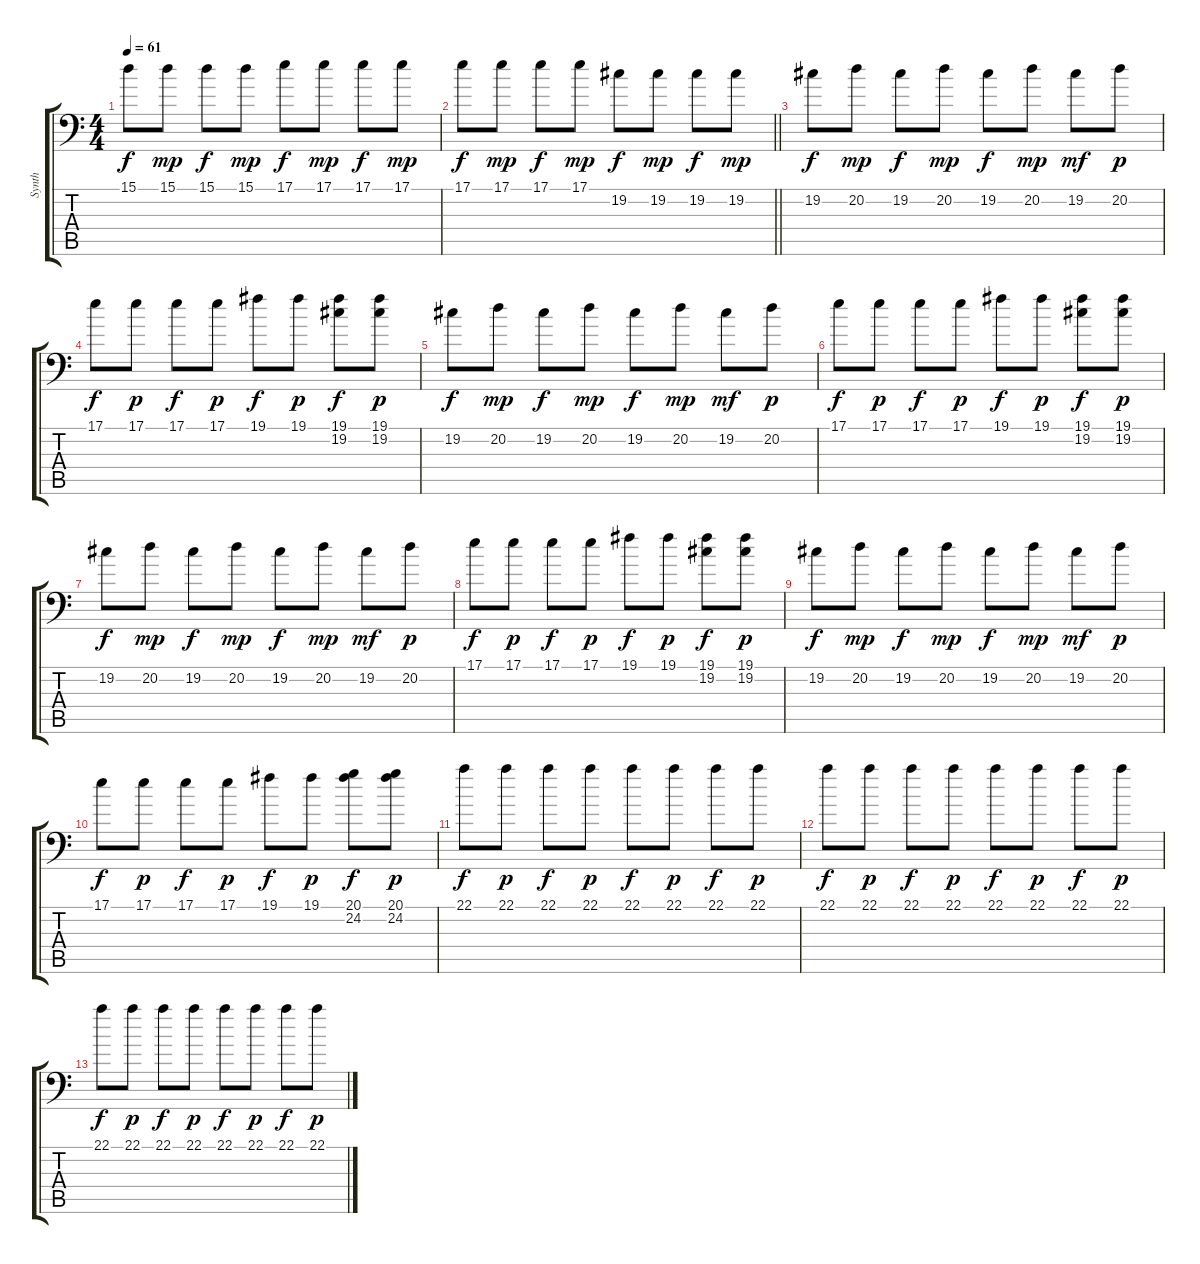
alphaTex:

\track ("Synth" "Synth") {instrument lead2sawtooth}
\staff {score tabs}
\tuning (B3 Gb3 D3 A2 E2 A1) {hide}
\ts (4 4)
\tempo 61
\clef f4
\ks c
15.1.8{dy f} 15.1.8{dy mp} 15.1.8{dy f} 15.1.8{dy mp} 17.1.8{dy f} 17.1.8{dy mp} 17.1.8{dy f} 17.1.8{dy mp} |
\barLineRight lightlight
17.1.8{dy f} 17.1.8{dy mp} 17.1.8{dy f} 17.1.8{dy mp} 19.2.8{dy f} 19.2.8{dy mp} 19.2.8{dy f} 19.2.8{dy mp} |
\section ("" "")
19.2.8{dy f} 20.2.8{dy mp} 19.2.8{dy f} 20.2.8{dy mp} 19.2.8{dy f} 20.2.8{dy mp} 19.2.8{dy mf} 20.2.8{dy p} |
17.1.8{dy f} 17.1.8{dy p} 17.1.8{dy f} 17.1.8{dy p} 19.1.8{dy f} 19.1.8{dy p} (19.1 19.2).8{dy f} (19.1 19.2).8{dy p} |
19.2.8{dy f} 20.2.8{dy mp} 19.2.8{dy f} 20.2.8{dy mp} 19.2.8{dy f} 20.2.8{dy mp} 19.2.8{dy mf} 20.2.8{dy p} |
17.1.8{dy f} 17.1.8{dy p} 17.1.8{dy f} 17.1.8{dy p} 19.1.8{dy f} 19.1.8{dy p} (19.1 19.2).8{dy f} (19.1 19.2).8{dy p} |
19.2.8{dy f} 20.2.8{dy mp} 19.2.8{dy f} 20.2.8{dy mp} 19.2.8{dy f} 20.2.8{dy mp} 19.2.8{dy mf} 20.2.8{dy p} |
17.1.8{dy f} 17.1.8{dy p} 17.1.8{dy f} 17.1.8{dy p} 19.1.8{dy f} 19.1.8{dy p} (19.1 19.2).8{dy f} (19.1 19.2).8{dy p} |
19.2.8{dy f} 20.2.8{dy mp} 19.2.8{dy f} 20.2.8{dy mp} 19.2.8{dy f} 20.2.8{dy mp} 19.2.8{dy mf} 20.2.8{dy p} |
17.1.8{dy f} 17.1.8{dy p} 17.1.8{dy f} 17.1.8{dy p} 19.1.8{dy f} 19.1.8{dy p} (20.1 24.2).8{dy f} (20.1 24.2).8{dy p} |
22.1.8{dy f volume 0} 22.1.8{dy p} 22.1.8{dy f} 22.1.8{dy p} 22.1.8{dy f} 22.1.8{dy p} 22.1.8{dy f} 22.1.8{dy p} |
22.1.8{dy f} 22.1.8{dy p} 22.1.8{dy f} 22.1.8{dy p} 22.1.8{dy f} 22.1.8{dy p} 22.1.8{dy f} 22.1.8{dy p} |
22.1.8{dy f} 22.1.8{dy p} 22.1.8{dy f} 22.1.8{dy p} 22.1.8{dy f} 22.1.8{dy p} 22.1.8{dy f} 22.1.8{dy p}
